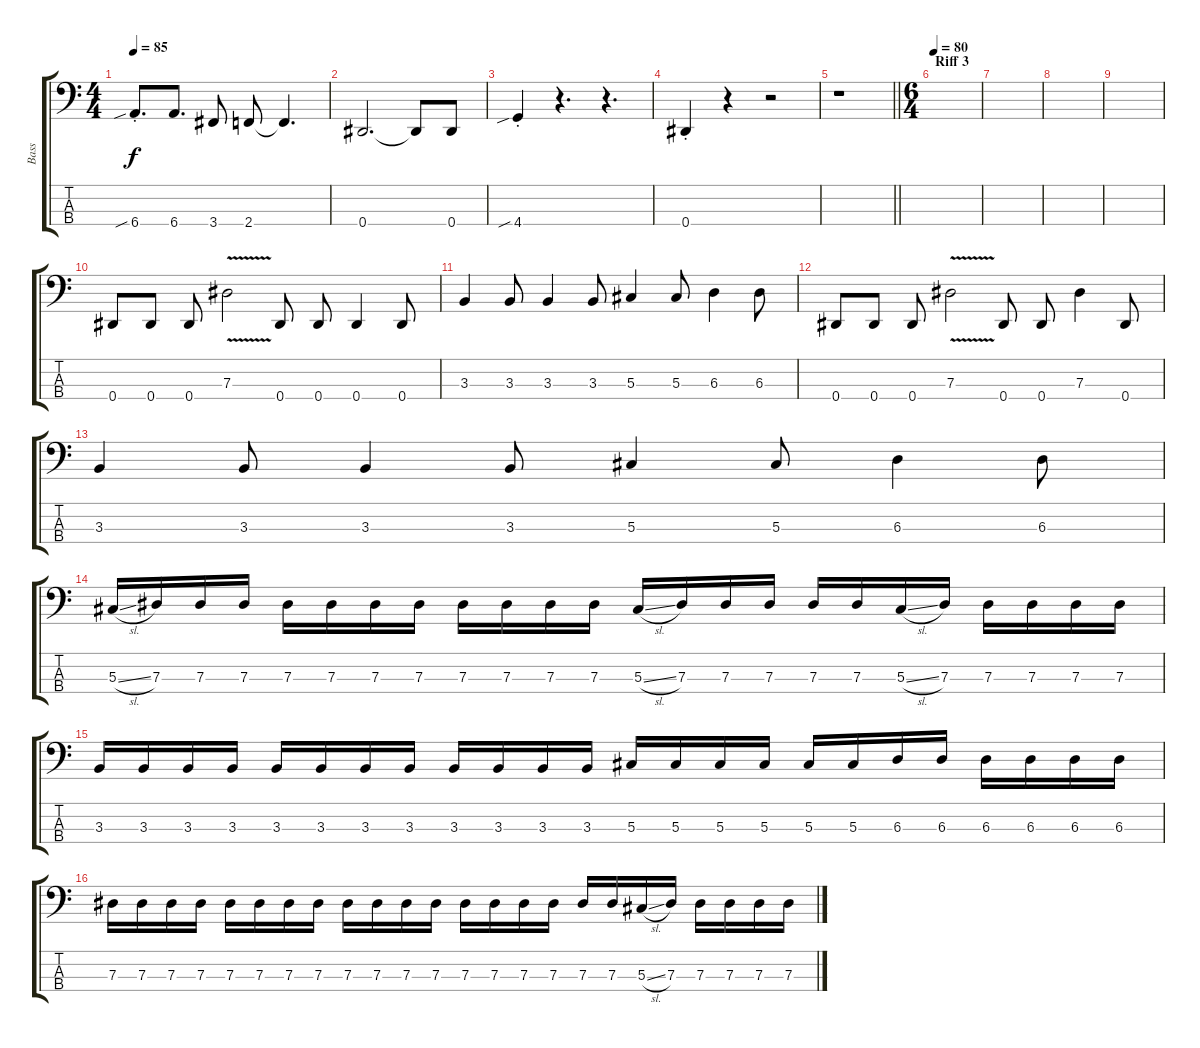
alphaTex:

\track ("Bass" "Bass") {instrument electricbasspick}
\staff {score tabs}
\tuning (Gb2 Db2 Ab1 Eb1) {hide}
\ts (4 4)
\tempo 85
\clef f4
\ks c
6.4{sib st}.8{d dy f} 6.4.8{d} 3.4.8 2.4.8 2.4{t}.4{d} |
0.4.2{d} 0.4{t}.8 0.4.8 |
4.4{sib st}.4 r.4{d} r.4{d} |
0.4{st}.4 r.4 r.2 |
\barLineRight lightlight
r.1 |
\ts (6 4)
\section ("" "Riff 3")
\tempo 80
|
|
|
|
0.4.8 0.4.8 0.4.8 7.3{v}.2 0.4.8 0.4.8 0.4.4 0.4.8 |
3.3.4 3.3.8 3.3.4 3.3.8 5.3.4 5.3.8 6.3.4 6.3.8 |
0.4.8 0.4.8 0.4.8 7.3{v}.2 0.4.8 0.4.8 7.3.4 0.4.8 |
3.3.4 3.3.8 3.3.4 3.3.8 5.3.4 5.3.8 6.3.4 6.3.8 |
5.3{sl}.16 7.3.16 7.3.16 7.3.16 7.3.16 7.3.16 7.3.16 7.3.16 7.3.16 7.3.16 7.3.16 7.3.16 5.3{sl}.16 7.3.16 7.3.16 7.3.16 7.3.16 7.3.16 5.3{sl}.16 7.3.16 7.3.16 7.3.16 7.3.16 7.3.16 |
3.3.16 3.3.16 3.3.16 3.3.16 3.3.16 3.3.16 3.3.16 3.3.16 3.3.16 3.3.16 3.3.16 3.3.16 5.3.16 5.3.16 5.3.16 5.3.16 5.3.16 5.3.16 6.3.16 6.3.16 6.3.16 6.3.16 6.3.16 6.3.16 |
7.3.16 7.3.16 7.3.16 7.3.16 7.3.16 7.3.16 7.3.16 7.3.16 7.3.16 7.3.16 7.3.16 7.3.16 7.3.16 7.3.16 7.3.16 7.3.16 7.3.16 7.3.16 5.3{sl}.16 7.3.16 7.3.16 7.3.16 7.3.16 7.3.16
